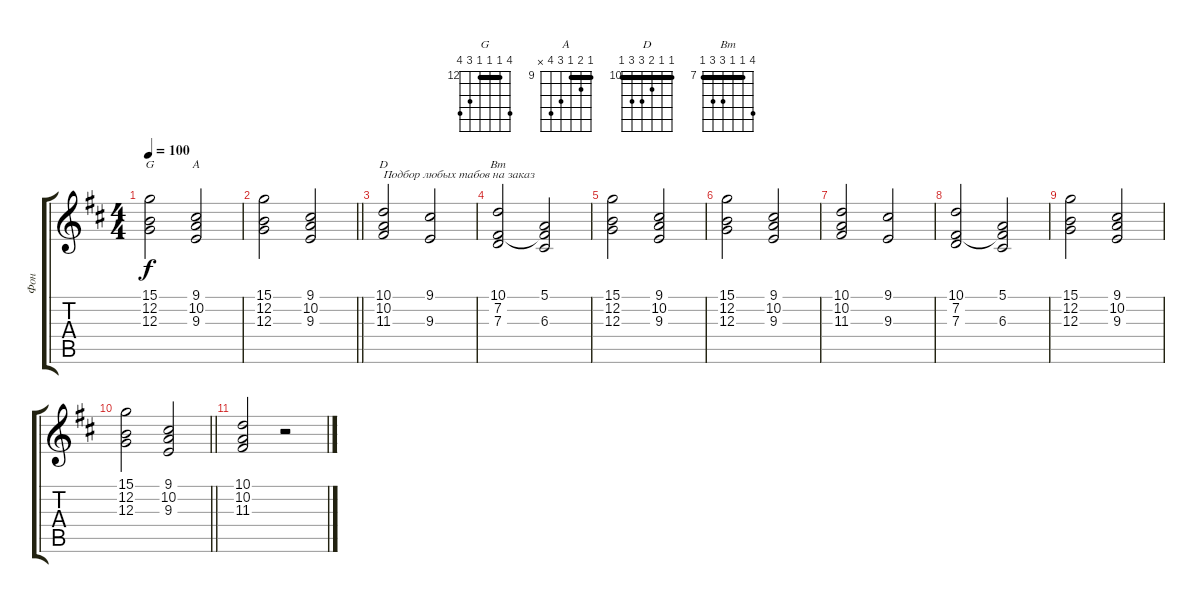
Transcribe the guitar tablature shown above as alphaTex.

\track ("Фон" "Фон") {instrument pad2warm}
\staff {score tabs}
\tuning (E4 B3 G3 D3 A2 E2) {hide}
\chord ("G" 15 12 12 12 14 15) {firstfret 12 barre 12}
\chord ("A" 9 10 9 11 12 x) {firstfret 9 barre 9}
\chord ("D" 10 10 11 12 12 10) {firstfret 10 barre 10}
\chord ("Bm" 10 7 7 9 9 7) {firstfret 7 barre 7}
\ts (4 4)
\tempo 100
\clef g2
\ks d
(15.1 12.2 12.3).2{ch "G" dy f} (9.1 10.2 9.3).2{ch "A"} |
\barLineRight lightlight
(15.1 12.2 12.3).2 (9.1 10.2 9.3).2 |
\section ("" "")
(10.1 10.2 11.3).2{ch "D" txt "Подбор любых табов на заказ" volume 4} (9.1 9.3).2 |
(10.1 7.2 7.3).2{ch "Bm"} (5.1 7.2{t} 6.3).2 |
(15.1 12.2 12.3).2 (9.1 10.2 9.3).2 |
(15.1 12.2 12.3).2 (9.1 10.2 9.3).2 |
(10.1 10.2 11.3).2{volume 4} (9.1 9.3).2 |
(10.1 7.2 7.3).2 (5.1 7.2{t} 6.3).2 |
(15.1 12.2 12.3).2 (9.1 10.2 9.3).2 |
\barLineRight lightlight
(15.1 12.2 12.3).2 (9.1 10.2 9.3).2 |
\section ("" "")
(10.1 10.2 11.3).2{volume 4} r.2
